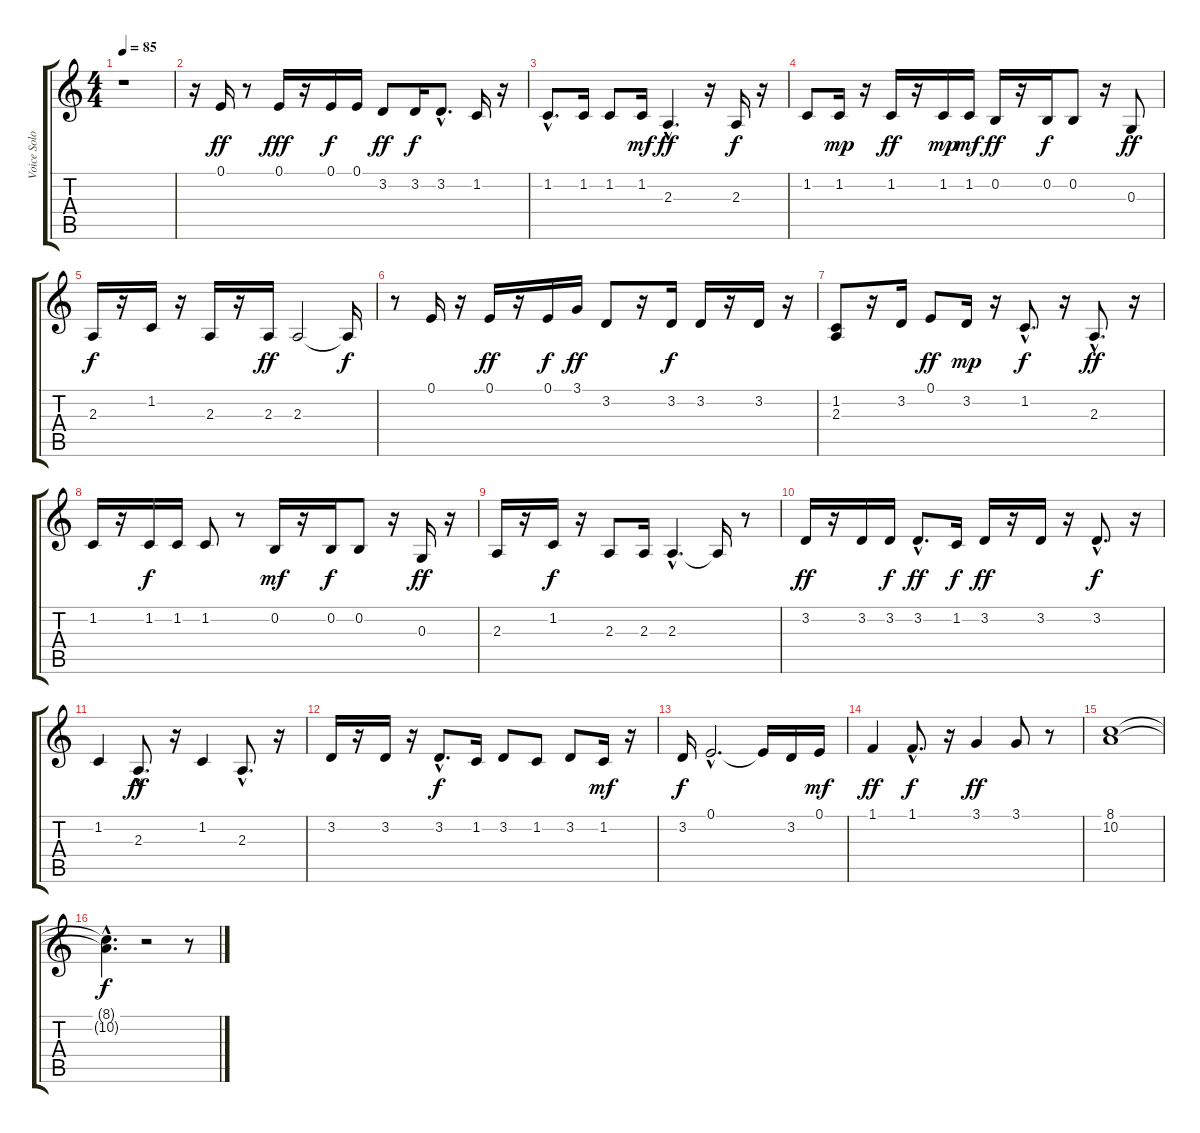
\track ("Voice Solo" "Voice Solo") {instrument electricpiano1}
\staff {score tabs}
\tuning (E4 B3 G3 D3 A2 E2) {hide}
\ts (4 4)
\tempo 85
\clef g2
\ks c
r.1{dy f} |
r.16 0.1.16{dy ff} r.8 0.1.16{dy fff} r.16 0.1.16{dy f} 0.1.16 3.2.8{dy ff} 3.2.16{dy f} 3.2{hac}.8{d} 1.2.16 r.16 |
1.2{hac}.8{d} 1.2.16 1.2.8 1.2.16{dy mf} 2.3{hac}.4{d dy ff} r.16 2.3.16{dy f} r.16 |
1.2.8 1.2.16{dy mp} r.16 1.2.16{dy ff} r.16 1.2.16{dy mp} 1.2.16{dy mf} 0.2.16{dy ff} r.16 0.2.16{dy f} 0.2.8 r.16 0.3.8{dy ff} |
2.3.16{dy f} r.16 1.2.16 r.16 2.3.16 r.16 2.3.16{dy ff} 2.3.2 2.3{t}.16{dy f} |
r.8 0.1.16 r.16 0.1.16{dy ff} r.16 0.1.16{dy f} 3.1.16{dy ff} 3.2.8 r.16 3.2.16{dy f} 3.2.16 r.16 3.2.16 r.16 |
(1.2 2.3).8 r.16 3.2.16 0.1.8{dy ff} 3.2.16{dy mp} r.16 1.2{hac}.8{d dy f} r.16 2.3{hac}.8{d dy ff} r.16 |
1.2.16 r.16 1.2.16{dy f} 1.2.16 1.2.8 r.8 0.2.16{dy mf} r.16 0.2.16{dy f} 0.2.8 r.16 0.3.16{dy ff} r.16 |
2.3.16 r.16 1.2.16{dy f} r.16 2.3.8 2.3.16 2.3{hac}.4{d} 2.3{t}.16 r.8 |
3.2.16{dy ff} r.16 3.2.16 3.2.16{dy f} 3.2{hac}.8{d dy ff} 1.2.16{dy f} 3.2.16{dy ff} r.16 3.2.16 r.16 3.2{hac}.8{d dy f} r.16 |
1.2.4 2.3{hac}.8{d dy ff} r.16 1.2.4 2.3{hac}.8{d} r.16 |
3.2.16 r.16 3.2.16 r.16 3.2{hac}.8{d dy f} 1.2.16 3.2.8 1.2.8 3.2.8 1.2.16{dy mf} r.16 |
3.2.16{dy f} 0.1{hac}.2{d} 0.1{t}.16 3.2.16 0.1.16{dy mf} |
1.1.4{dy ff} 1.1{hac}.8{d dy f} r.16 3.1.4{dy ff} 3.1.8 r.8 |
(8.1 10.2).1 |
(8.1{hac t} 10.2{hac t}).4{d dy f} r.2 r.8
